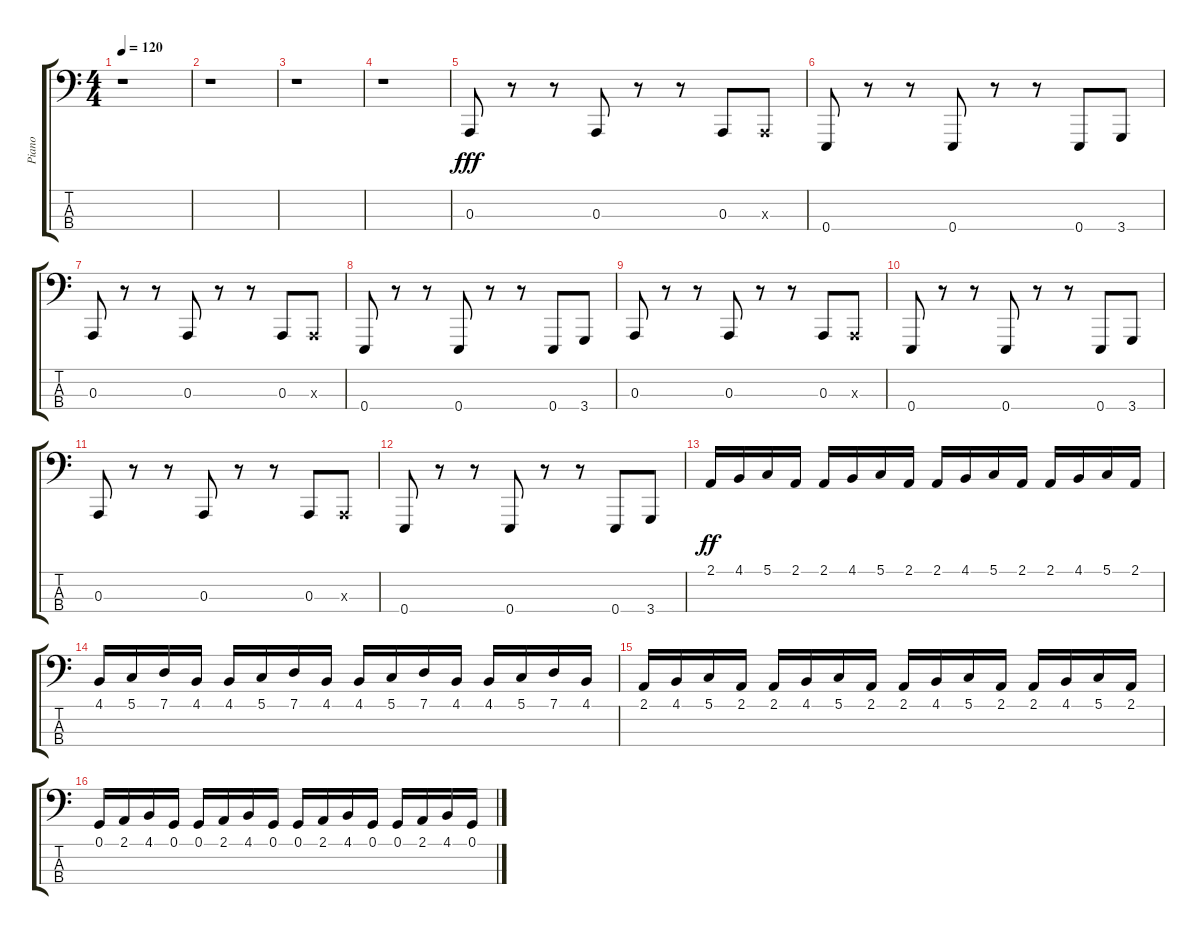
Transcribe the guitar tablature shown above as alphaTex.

\track ("Piano" "Piano") {instrument acousticgrandpiano}
\staff {score tabs}
\tuning (G2 D2 A1 E1) {hide}
\ts (4 4)
\tempo 120
\clef f4
\ks c
r.1{dy fff instrument acousticgrandpiano} |
r.1 |
r.1 |
r.1 |
0.3.8 r.8 r.8 0.3.8 r.8 r.8 0.3.8 0.3{x}.8 |
0.4.8 r.8 r.8 0.4.8 r.8 r.8 0.4.8 3.4.8 |
0.3.8 r.8 r.8 0.3.8 r.8 r.8 0.3.8 0.3{x}.8 |
0.4.8 r.8 r.8 0.4.8 r.8 r.8 0.4.8 3.4.8 |
0.3.8 r.8 r.8 0.3.8 r.8 r.8 0.3.8 0.3{x}.8 |
0.4.8 r.8 r.8 0.4.8 r.8 r.8 0.4.8 3.4.8 |
0.3.8 r.8 r.8 0.3.8 r.8 r.8 0.3.8 0.3{x}.8 |
0.4.8 r.8 r.8 0.4.8 r.8 r.8 0.4.8 3.4.8 |
2.1.16{dy ff} 4.1.16 5.1.16 2.1.16 2.1.16 4.1.16 5.1.16 2.1.16 2.1.16 4.1.16 5.1.16 2.1.16 2.1.16 4.1.16 5.1.16 2.1.16 |
4.1.16 5.1.16 7.1.16 4.1.16 4.1.16 5.1.16 7.1.16 4.1.16 4.1.16 5.1.16 7.1.16 4.1.16 4.1.16 5.1.16 7.1.16 4.1.16 |
2.1.16 4.1.16 5.1.16 2.1.16 2.1.16 4.1.16 5.1.16 2.1.16 2.1.16 4.1.16 5.1.16 2.1.16 2.1.16 4.1.16 5.1.16 2.1.16 |
0.1.16 2.1.16 4.1.16 0.1.16 0.1.16 2.1.16 4.1.16 0.1.16 0.1.16 2.1.16 4.1.16 0.1.16 0.1.16 2.1.16 4.1.16 0.1.16
